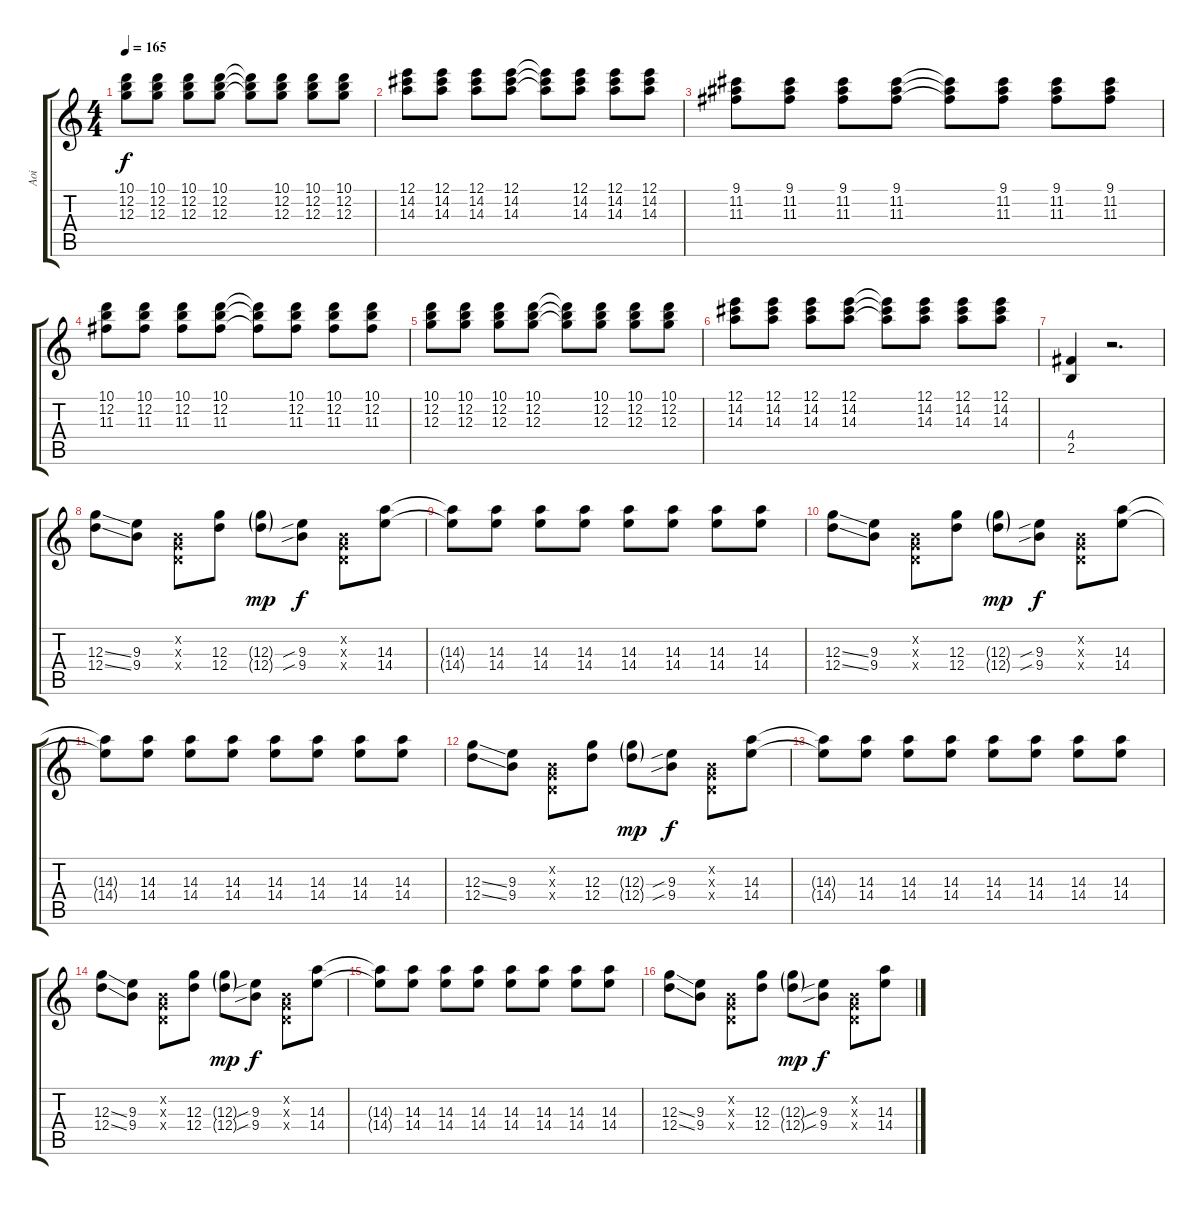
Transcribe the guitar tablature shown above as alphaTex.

\track ("Aoi" "Aoi") {instrument distortionguitar}
\staff {score tabs}
\tuning (E4 B3 G3 D3 A2 E2) {hide}
\ts (4 4)
\tempo 165
\clef g2
\ks c
(10.1 12.2 12.3).8{dy f} (10.1 12.2 12.3).8 (10.1 12.2 12.3).8 (10.1 12.2 12.3).8 (10.1{t} 12.2{t} 12.3{t}).8 (10.1 12.2 12.3).8 (10.1 12.2 12.3).8 (10.1 12.2 12.3).8 |
(12.1 14.2 14.3).8 (12.1 14.2 14.3).8 (12.1 14.2 14.3).8 (12.1 14.2 14.3).8 (12.1{t} 14.2{t} 14.3{t}).8 (12.1 14.2 14.3).8 (12.1 14.2 14.3).8 (12.1 14.2 14.3).8 |
(9.1 11.2 11.3).8 (9.1 11.2 11.3).8 (9.1 11.2 11.3).8 (9.1 11.2 11.3).8 (9.1{t} 11.2{t} 11.3{t}).8 (9.1 11.2 11.3).8 (9.1 11.2 11.3).8 (9.1 11.2 11.3).8 |
(10.1 12.2 11.3).8 (10.1 12.2 11.3).8 (10.1 12.2 11.3).8 (10.1 12.2 11.3).8 (10.1{t} 12.2{t} 11.3{t}).8 (10.1 12.2 11.3).8 (10.1 12.2 11.3).8 (10.1 12.2 11.3).8 |
(10.1 12.2 12.3).8 (10.1 12.2 12.3).8 (10.1 12.2 12.3).8 (10.1 12.2 12.3).8 (10.1{t} 12.2{t} 12.3{t}).8 (10.1 12.2 12.3).8 (10.1 12.2 12.3).8 (10.1 12.2 12.3).8 |
(12.1 14.2 14.3).8 (12.1 14.2 14.3).8 (12.1 14.2 14.3).8 (12.1 14.2 14.3).8 (12.1{t} 14.2{t} 14.3{t}).8 (12.1 14.2 14.3).8 (12.1 14.2 14.3).8 (12.1 14.2 14.3).8 |
(4.4 2.5).4{volume 12} r.2{d} |
(12.3{ss} 12.4{ss}).8 (9.3 9.4).8 (0.2{x} 0.3{x} 0.4{x}).8 (12.3 12.4).8 (12.3{g} 12.4{g}).8{dy mp} (9.3{sib} 9.4{sib}).8{dy f} (0.2{x} 0.3{x} 0.4{x}).8 (14.3 14.4).8 |
(14.3{t} 14.4{t}).8 (14.3 14.4).8 (14.3 14.4).8 (14.3 14.4).8 (14.3 14.4).8 (14.3 14.4).8 (14.3 14.4).8 (14.3 14.4).8 |
(12.3{ss} 12.4{ss}).8 (9.3 9.4).8 (0.2{x} 0.3{x} 0.4{x}).8 (12.3 12.4).8 (12.3{g} 12.4{g}).8{dy mp} (9.3{sib} 9.4{sib}).8{dy f} (0.2{x} 0.3{x} 0.4{x}).8 (14.3 14.4).8 |
(14.3{t} 14.4{t}).8 (14.3 14.4).8 (14.3 14.4).8 (14.3 14.4).8 (14.3 14.4).8 (14.3 14.4).8 (14.3 14.4).8 (14.3 14.4).8 |
(12.3{ss} 12.4{ss}).8 (9.3 9.4).8 (0.2{x} 0.3{x} 0.4{x}).8 (12.3 12.4).8 (12.3{g} 12.4{g}).8{dy mp} (9.3{sib} 9.4{sib}).8{dy f} (0.2{x} 0.3{x} 0.4{x}).8 (14.3 14.4).8 |
(14.3{t} 14.4{t}).8 (14.3 14.4).8 (14.3 14.4).8 (14.3 14.4).8 (14.3 14.4).8 (14.3 14.4).8 (14.3 14.4).8 (14.3 14.4).8 |
(12.3{ss} 12.4{ss}).8 (9.3 9.4).8 (0.2{x} 0.3{x} 0.4{x}).8 (12.3 12.4).8 (12.3{g} 12.4{g}).8{dy mp} (9.3{sib} 9.4{sib}).8{dy f} (0.2{x} 0.3{x} 0.4{x}).8 (14.3 14.4).8 |
(14.3{t} 14.4{t}).8 (14.3 14.4).8 (14.3 14.4).8 (14.3 14.4).8 (14.3 14.4).8 (14.3 14.4).8 (14.3 14.4).8 (14.3 14.4).8 |
(12.3{ss} 12.4{ss}).8 (9.3 9.4).8 (0.2{x} 0.3{x} 0.4{x}).8 (12.3 12.4).8 (12.3{g} 12.4{g}).8{dy mp} (9.3{sib} 9.4{sib}).8{dy f} (0.2{x} 0.3{x} 0.4{x}).8 (14.3 14.4).8
